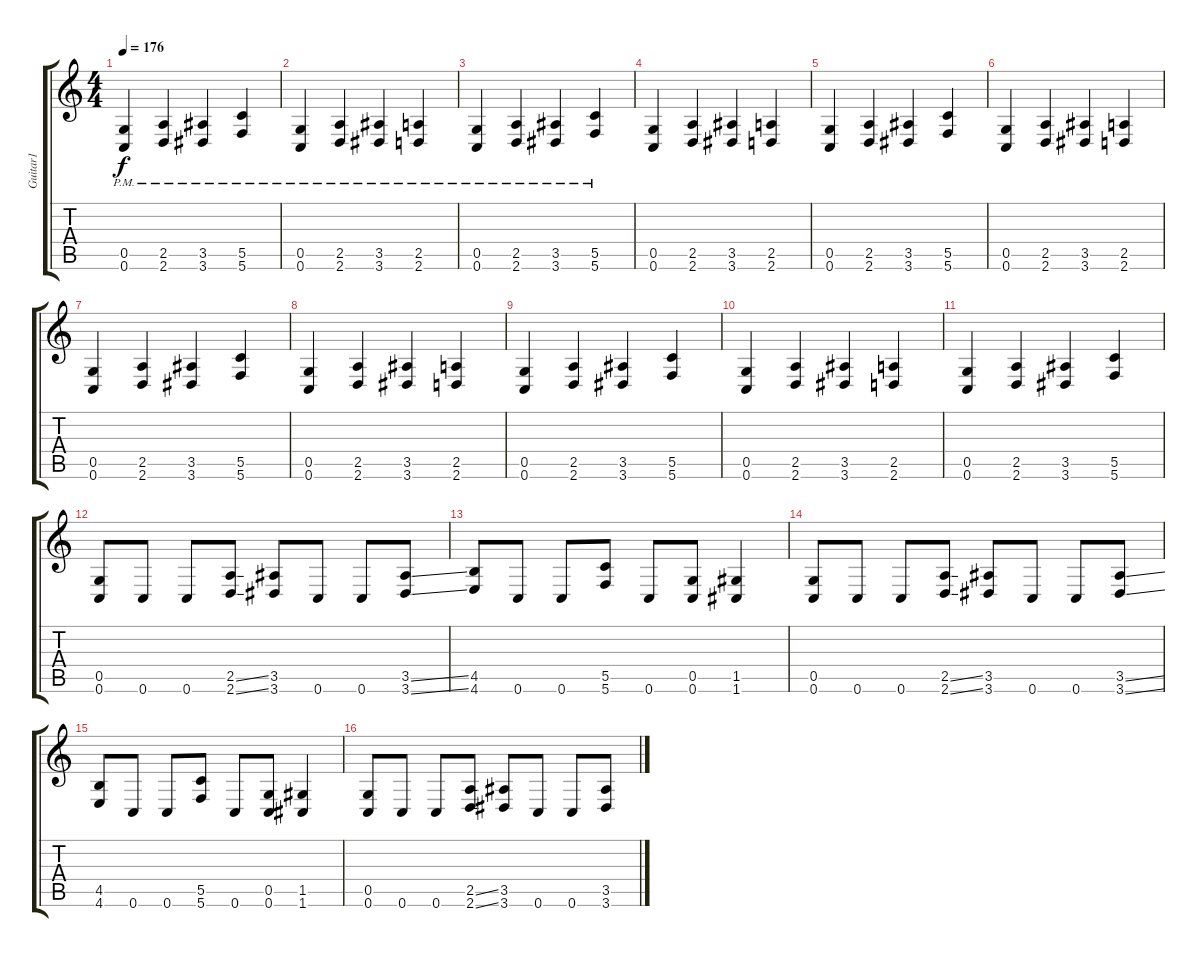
\track ("Guitar1" "Guitar1") {instrument distortionguitar}
\staff {score tabs}
\tuning (D4 A3 F3 C3 G2 C2) {hide}
\ts (4 4)
\tempo 176
\clef g2
\ks c
(0.5{pm} 0.6{pm}).4{dy f} (2.5{pm} 2.6{pm}).4 (3.5{pm} 3.6{pm}).4 (5.5{pm} 5.6{pm}).4 |
(0.5{pm} 0.6{pm}).4 (2.5{pm} 2.6{pm}).4 (3.5{pm} 3.6{pm}).4 (2.5{pm} 2.6{pm}).4 |
(0.5{pm} 0.6{pm}).4 (2.5{pm} 2.6{pm}).4 (3.5{pm} 3.6{pm}).4 (5.5{pm} 5.6{pm}).4 |
(0.5 0.6).4 (2.5 2.6).4 (3.5 3.6).4 (2.5 2.6).4 |
(0.5 0.6).4 (2.5 2.6).4 (3.5 3.6).4 (5.5 5.6).4 |
(0.5 0.6).4 (2.5 2.6).4 (3.5 3.6).4 (2.5 2.6).4 |
(0.5 0.6).4 (2.5 2.6).4 (3.5 3.6).4 (5.5 5.6).4 |
(0.5 0.6).4 (2.5 2.6).4 (3.5 3.6).4 (2.5 2.6).4 |
(0.5 0.6).4 (2.5 2.6).4 (3.5 3.6).4 (5.5 5.6).4 |
(0.5 0.6).4 (2.5 2.6).4 (3.5 3.6).4 (2.5 2.6).4 |
(0.5 0.6).4 (2.5 2.6).4 (3.5 3.6).4 (5.5 5.6).4 |
(0.5 0.6).8 0.6.8 0.6.8 (2.5{ss} 2.6{ss}).8 (3.5 3.6).8 0.6.8 0.6.8 (3.5{ss} 3.6{ss}).8 |
(4.5 4.6).8 0.6.8 0.6.8 (5.5 5.6).8 0.6.8 (0.5 0.6).8 (1.5 1.6).4 |
(0.5 0.6).8 0.6.8 0.6.8 (2.5{ss} 2.6{ss}).8 (3.5 3.6).8 0.6.8 0.6.8 (3.5{ss} 3.6{ss}).8 |
(4.5 4.6).8 0.6.8 0.6.8 (5.5 5.6).8 0.6.8 (0.5 0.6).8 (1.5 1.6).4 |
(0.5 0.6).8 0.6.8 0.6.8 (2.5{ss} 2.6{ss}).8 (3.5 3.6).8 0.6.8 0.6.8 (3.5{ss} 3.6{ss}).8
